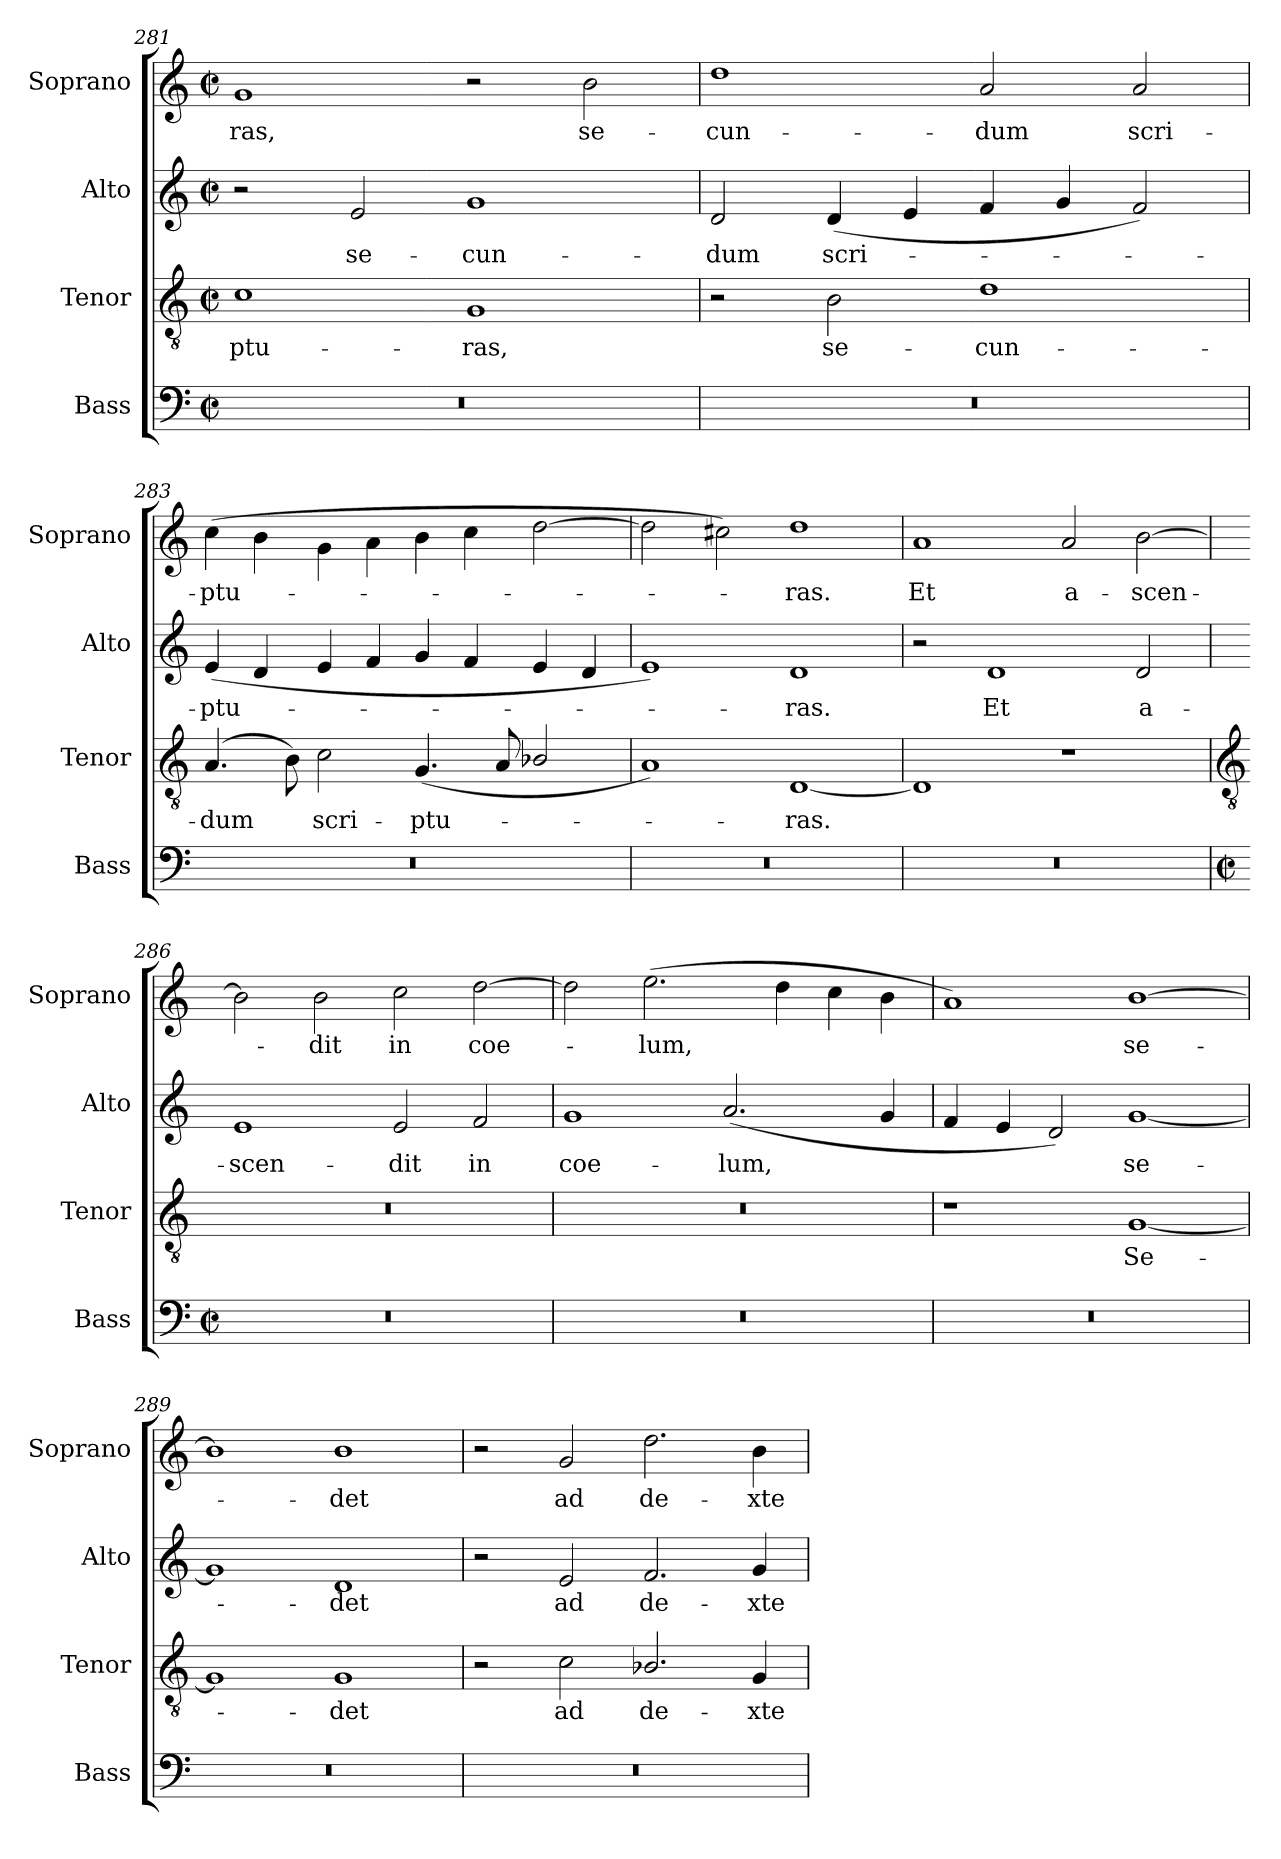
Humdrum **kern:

**kern	**kern	**text	**kern	**text	**kern	**text
*part4	*part3	*part3	*part2	*part2	*part1	*part1
*staff4	*staff3	*staff3	*staff2	*staff2	*staff1	*staff1
*I"Bass	*I"Tenor	*	*I"Alto	*	*I"Soprano	*
*I'Bass	*I'Tenor	*	*I'Alto	*	*I'Soprano	*
*clefF4	*clefGv2	*	*clefG2	*	*clefG2	*
*k[]	*k[]	*	*k[]	*	*k[]	*
*C:	*C:	*	*C:	*	*C:	*
*M4/2	*M4/2	*	*M4/2	*	*M4/2	*
*met(c|)	*met(c|)	*	*met(c|)	*	*met(c|)	*
=281	=281	=281	=281	=281	=281	=281
!	!	!LO:LY:b	!	!	!	!LO:LY:b
0r	1c	-ptu-	2r	.	1g	-ras,
!	!	!	!	!LO:LY:b	!	!
.	.	.	2e	se-	.	.
!	!	!LO:LY:b	!	!LO:LY:b	!	!
.	1G	-ras,	1g	-cun-	2r	.
!	!	!	!	!	!	!LO:LY:b
.	.	.	.	.	2b	se-
=282	=282	=282	=282	=282	=282	=282
!	!	!	!	!LO:LY:b	!	!LO:LY:b
0r	2r	.	2d	-dum	1dd	-cun-
!	!	!LO:LY:b	!	!LO:LY:b	!	!
.	2B	se-	(<4d	scri-	.	.
.	.	.	4e	.	.	.
!	!	!LO:LY:b	!	!	!	!LO:LY:b
.	1d	-cun-	4f	.	2a	-dum
.	.	.	4g	.	.	.
!	!	!	!	!	!	!LO:LY:b
.	.	.	2f)	.	2a	scri-
=283	=283	=283	=283	=283	=283	=283
!	!	!LO:LY:b	!	!LO:LY:b	!	!LO:LY:b
0r	(<4.A	-dum	(<4e	ptu-	(>4cc	-ptu-
.	.	.	4d	.	4b	.
.	8B)	.	.	.	.	.
!	!	!LO:LY:b	!	!	!	!
.	2c	scri-	4e	.	4g\	.
.	.	.	4f	.	4a\	.
!	!	!LO:LY:b	!	!	!	!
.	(<4.G	-ptu-	4g	.	4b	.
.	.	.	4f	.	4cc	.
.	8A	.	.	.	.	.
.	2B-X/	.	4e	.	[2dd	.
.	.	.	4d	.	.	.
=284	=284	=284	=284	=284	=284	=284
0r	1A)	.	1e)	.	2dd]	.
.	.	.	.	.	2cc#X)	.
!	!	!LO:LY:b	!	!LO:LY:b	!	!LO:LY:b
.	[1D	ras.	1d	ras.	1dd	ras.
=285	=285	=285	=285	=285	=285	=285
!	!	!	!	!	!	!LO:LY:b
0r	1D]	.	2r	.	1a	Et
!	!	!	!	!LO:LY:b	!	!
.	.	.	1d	Et	.	.
!	!	!	!	!	!	!LO:LY:b
.	1r	.	.	.	2a	a-
!	!	!	!	!LO:LY:b	!	!LO:LY:b
.	.	.	2d	a-	[2b	-scen-
!!LO:LB:g=z
=286	=286	=286	=286	=286	=286	=286
*	*clefGv2	*	*	*	*	*
*M4/2	*	*	*	*	*	*
*met(c|)	*	*	*	*	*	*
!	!	!	!	!LO:LY:b	!	!
0r	0r	.	1e	-scen-	2b]	.
!	!	!	!	!	!	!LO:LY:b
.	.	.	.	.	2b	dit
!	!	!	!	!LO:LY:b	!	!LO:LY:b
.	.	.	2e	-dit	2cc	in
!	!	!	!	!LO:LY:b	!	!LO:LY:b
.	.	.	2f	in	[2dd	coe-
=287	=287	=287	=287	=287	=287	=287
!	!	!	!	!LO:LY:b	!	!
0r	0r	.	1g	coe-	2dd]	.
!	!	!	!	!	!	!LO:LY:b
.	.	.	.	.	(>2.ee	lum,
!	!	!	!	!LO:LY:b	!	!
.	.	.	(<2.a	-lum,	.	.
.	.	.	.	.	4dd	.
.	.	.	.	.	4cc	.
.	.	.	4g	.	4b	.
=288	=288	=288	=288	=288	=288	=288
0r	1r	.	4f	.	1a)	.
.	.	.	4e	.	.	.
.	.	.	2d)	.	.	.
!	!	!LO:LY:b	!	!LO:LY:b	!	!LO:LY:b
.	[1G	Se-	[1g	se-	[1b	se-
=289	=289	=289	=289	=289	=289	=289
0r	1G]	.	1g]	.	1b]	.
!	!	!LO:LY:b	!	!LO:LY:b	!	!LO:LY:b
.	1G	det	1d	det	1b	det
=290	=290	=290	=290	=290	=290	=290
0r	2r	.	2r	.	2r	.
!	!	!LO:LY:b	!	!LO:LY:b	!	!LO:LY:b
.	2c	ad	2e	ad	2g	ad
!	!	!LO:LY:b	!	!LO:LY:b	!	!LO:LY:b
.	2.B-X/	de-	2.f	de-	2.dd	de-
!	!	!LO:LY:b	!	!LO:LY:b	!	!LO:LY:b
.	4G	-xte-	4g	-xte-	4b	-xte-
=	=	=	=	=	=	=
*-	*-	*-	*-	*-	*-	*-
